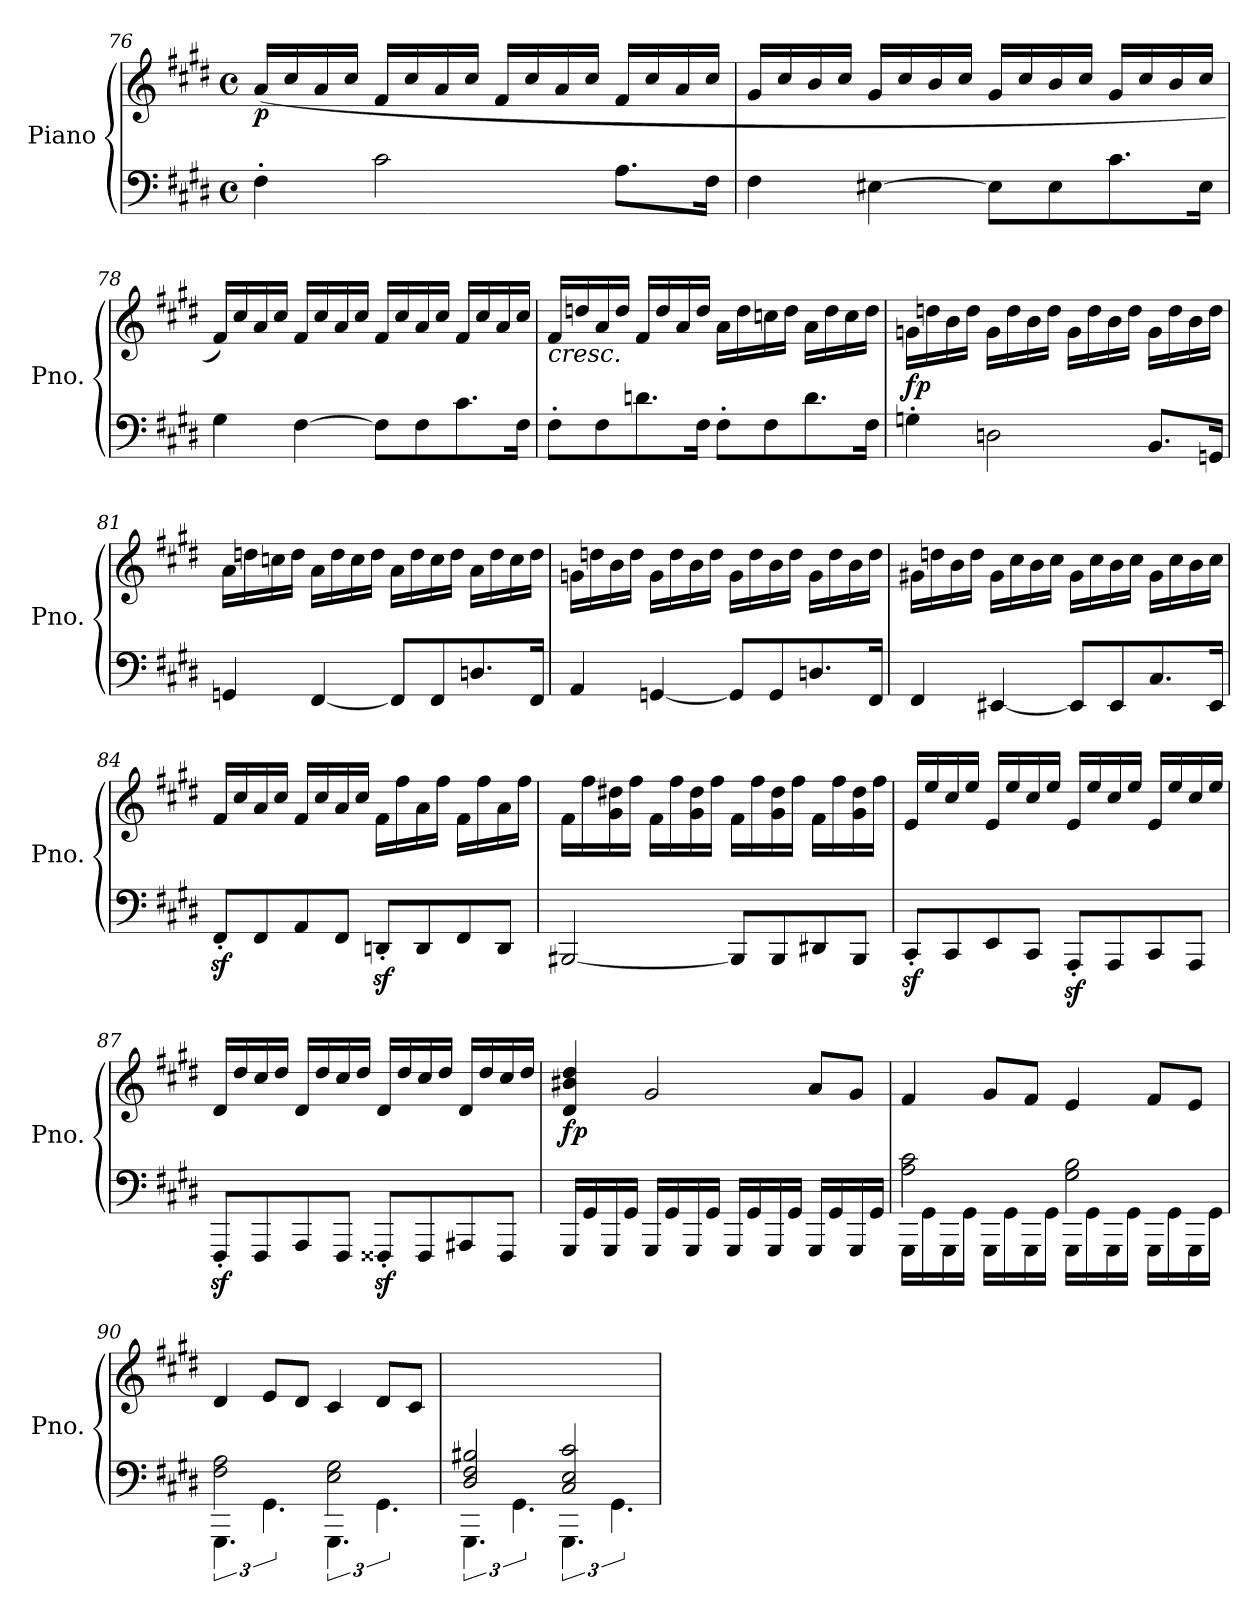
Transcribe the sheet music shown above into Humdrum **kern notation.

**kern	**kern	**dynam
*part1	*part1	*part1
*staff2	*staff1	*staff1/2
*I"Piano	*	*
*I'Pno.	*	*
*clefF4	*clefG2	*
*k[f#c#g#d#]	*k[f#c#g#d#]	*
*M4/4	*M4/4	*
*met(c)	*met(c)	*
=76	=76	=76
!	!	!LO:DY:b
4F#'\	(<16a/LL	p
.	16cc#/	.
.	16a/	.
.	16cc#/JJ	.
2c#\	16f#/LL	.
.	16cc#/	.
.	16a/	.
.	16cc#/JJ	.
.	16f#/LL	.
.	16cc#/	.
.	16a/	.
.	16cc#/JJ	.
8.A\L	16f#/LL	.
.	16cc#/	.
.	16a/	.
16F#\Jk	16cc#/JJ	.
=77	=77	=77
4F#\	16g#/LL	.
.	16cc#/	.
.	16b/	.
.	16cc#/JJ	.
[4E#X\	16g#/LL	.
.	16cc#/	.
.	16b/	.
.	16cc#/JJ	.
8E#\L]	16g#/LL	.
.	16cc#/	.
8E#\	16b/	.
.	16cc#/JJ	.
8.c#\	16g#/LL	.
.	16cc#/	.
.	16b/	.
16E#\Jk	16cc#/JJ	.
!!LO:LB:g=z
=78	=78	=78
4G#\	16f#/LL)	.
.	16cc#/	.
.	16a/	.
.	16cc#/JJ	.
[4F#\	16f#/LL	.
.	16cc#/	.
.	16a/	.
.	16cc#/JJ	.
8F#\L]	16f#/LL	.
.	16cc#/	.
8F#\	16a/	.
.	16cc#/JJ	.
8.c#\	16f#/LL	.
.	16cc#/	.
.	16a/	.
16F#\Jk	16cc#/JJ	.
=79	=79	=79
!	!LO:TX:b:i:t=cresc.	!
8F#'\L	16f#/LL	.
.	16ddn/	.
8F#\	16a/	.
.	16dd/JJ	.
8.dn\	16f#/LL	.
.	16dd/	.
.	16a/	.
16F#\Jk	16dd/JJ	.
8F#'\L	16a\LL	.
.	16dd\	.
8F#\	16ccn\	.
.	16dd\JJ	.
8.d\	16a\LL	.
.	16dd\	.
.	16cc\	.
16F#\Jk	16dd\JJ	.
=80	=80	=80
!	!	!LO:DY:b
4Gn'\	16gn\LL	fp
.	16ddn\	.
.	16b\	.
.	16dd\JJ	.
2Dn\	16g\LL	.
.	16dd\	.
.	16b\	.
.	16dd\JJ	.
.	16g\LL	.
.	16dd\	.
.	16b\	.
.	16dd\JJ	.
8.BB/L	16g\LL	.
.	16dd\	.
.	16b\	.
16GGn/Jk	16dd\JJ	.
!!LO:PB:g=z
=81	=81	=81
4GGn/	16a\LL	.
.	16ddn\	.
.	16ccn\	.
.	16dd\JJ	.
[4FF#/	16a\LL	.
.	16dd\	.
.	16cc\	.
.	16dd\JJ	.
8FF#/L]	16a\LL	.
.	16dd\	.
8FF#/	16cc\	.
.	16dd\JJ	.
8.Dn/	16a\LL	.
.	16dd\	.
.	16cc\	.
16FF#/Jk	16dd\JJ	.
=82	=82	=82
4AA/	16gn\LL	.
.	16ddn\	.
.	16b\	.
.	16dd\JJ	.
[4GGn/	16g\LL	.
.	16dd\	.
.	16b\	.
.	16dd\JJ	.
8GG/L]	16g\LL	.
.	16dd\	.
8GG/	16b\	.
.	16dd\JJ	.
8.Dn/	16g\LL	.
.	16dd\	.
.	16b\	.
16FF#/Jk	16dd\JJ	.
=83	=83	=83
4FF#/	16g#X\LL	.
.	16ddn\	.
.	16b\	.
.	16dd\JJ	.
[4EE#X/	16g#\LL	.
.	16cc#\	.
.	16b\	.
.	16cc#\JJ	.
8EE#/L]	16g#\LL	.
.	16cc#\	.
8EE#/	16b\	.
.	16cc#\JJ	.
8.C#/	16g#\LL	.
.	16cc#\	.
.	16b\	.
16EE#/Jk	16cc#\JJ	.
!!LO:LB:g=z
=84	=84	=84
8FF#z>'/L	16f#/LL	.
.	16cc#/	.
8FF#/	16a/	.
.	16cc#/JJ	.
8AA/	16f#/LL	.
.	16cc#/	.
8FF#/J	16a/	.
.	16cc#/JJ	.
8DDnz>'/L	16f#\LL	.
.	16ff#\	.
8DD/	16a\	.
.	16ff#\JJ	.
8FF#/	16f#\LL	.
.	16ff#\	.
8DD/J	16a\	.
.	16ff#\JJ	.
=85	=85	=85
[2BBB#X/	16f#\LL	.
.	16ff#\	.
.	16g#\ 16dd#X\	.
.	16ff#\JJ	.
.	16f#\LL	.
.	16ff#\	.
.	16g#\ 16dd#\	.
.	16ff#\JJ	.
8BBB#/L]	16f#\LL	.
.	16ff#\	.
8BBB#/	16g#\ 16dd#\	.
.	16ff#\JJ	.
8DD#X/	16f#\LL	.
.	16ff#\	.
8BBB#/J	16g#\ 16dd#\	.
.	16ff#\JJ	.
=86	=86	=86
8CC#z>'/L	16e/LL	.
.	16ee/	.
8CC#/	16cc#/	.
.	16ee/JJ	.
8EE/	16e/LL	.
.	16ee/	.
8CC#/J	16cc#/	.
.	16ee/JJ	.
8AAAz>'/L	16e/LL	.
.	16ee/	.
8AAA/	16cc#/	.
.	16ee/JJ	.
8CC#/	16e/LL	.
.	16ee/	.
8AAA/J	16cc#/	.
.	16ee/JJ	.
!!LO:LB:g=z
=87	=87	=87
8FFF#z>'/L	16d#/LL	.
.	16dd#/	.
8FFF#/	16cc#/	.
.	16dd#/JJ	.
8AAA/	16d#/LL	.
.	16dd#/	.
8FFF#/J	16cc#/	.
.	16dd#/JJ	.
8FFF##Xz>'/L	16d#/LL	.
.	16dd#/	.
8FFF##/	16cc#/	.
.	16dd#/JJ	.
8AAA#X/	16d#/LL	.
.	16dd#/	.
8FFF##/J	16cc#/	.
.	16dd#/JJ	.
=88	=88	=88
!	!	!LO:DY:b
16GGG#/LL	4d#/ 4b#X/ 4dd#/	fp
16GG#/	.	.
16GGG#/	.	.
16GG#/JJ	.	.
16GGG#/LL	2g#/	.
16GG#/	.	.
16GGG#/	.	.
16GG#/JJ	.	.
16GGG#/LL	.	.
16GG#/	.	.
16GGG#/	.	.
16GG#/JJ	.	.
16GGG#/LL	8a/L	.
16GG#/	.	.
16GGG#/	8g#/J	.
16GG#/JJ	.	.
=89	=89	=89
*^	*	*
2A\ 2c#\	16GGG#\LL	4f#:/	.
.	16GG#\	.	.
.	16GGG#\	.	.
.	16GG#\JJ	.	.
.	16GGG#\LL	8g#/L	.
.	16GG#\	.	.
.	16GGG#\	8f#/J	.
.	16GG#\JJ	.	.
2G#\ 2B\	16GGG#\LL	4e/	.
.	16GG#\	.	.
.	16GGG#\	.	.
.	16GG#\JJ	.	.
.	16GGG#\LL	8f#/L	.
.	16GG#\	.	.
.	16GGG#\	8e/J	.
.	16GG#\JJ	.	.
=90	=90	=90	=90
2F#\ 2A\	6.GGG#\	4d#/	.
.	6.GG#\	8e/L	.
.	.	8d#/J	.
2E\ 2G#\	6.GGG#\	4c#/	.
.	6.GG#\	8d#/L	.
.	.	8c#/J	.
!!LO:LB:g=z
=91	=91	=91	=91
2D#/ 2F#/ 2B#X/	6.GGG#\	1ryy	.
.	6.GG#\	.	.
2C#/ 2E/ 2c#/	6.GGG#\	.	.
.	6.GG#\	.	.
*v	*v	*	*
=	=	=
*-	*-	*-
